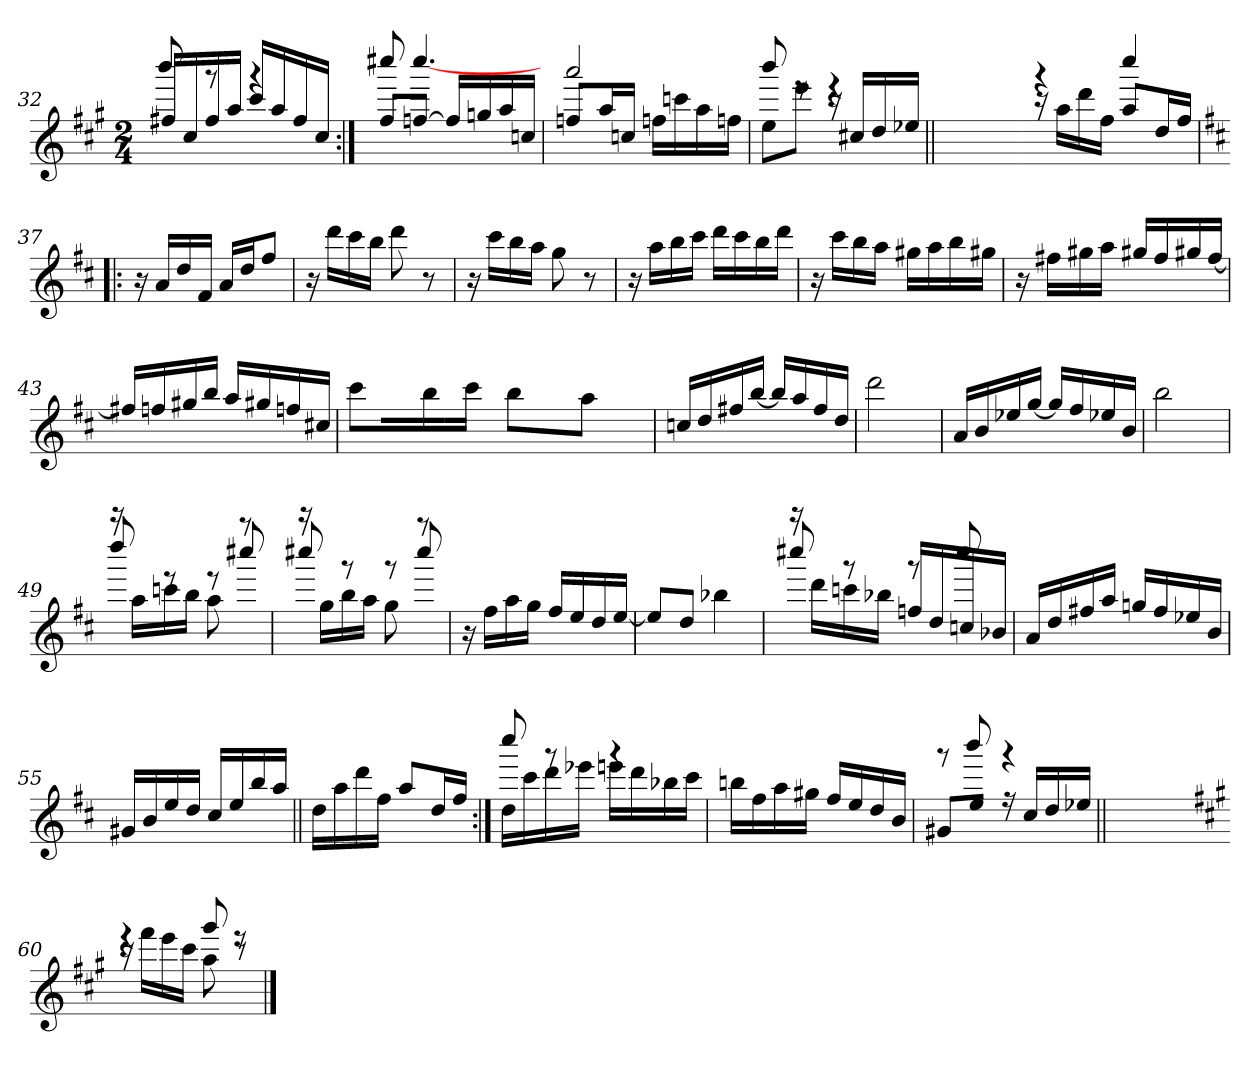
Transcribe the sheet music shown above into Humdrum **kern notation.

**kern
*part1
*staff1
*clefG2
*k[f#c#g#]
*A:
*M2/4
=32
*^
16ff#X/LL	8bbb!/
16cc#/	.
16ff#/	8rfff
16aa/JJ	.
16ccc#/LL	4rfff
16aa/	.
16ff#/	.
16cc#/JJ	.
!!LO:LB:g=z	!!
=33:|!	=33:|!
8ff#/L	8cccc#X!/
[<8ffn/J	[>4.cccc#!/
16ff/LL]	.
16ggn/	.
16aa/	.
16ccn/JJ	.
=34	=34
!	!LO:N:head=open
8ffn/L	2aaa!/
16aa/L	.
16ccn/JJ	.
16ffn\LL	.
16cccn\	.
16aa\	.
16ffn\JJ	.
=35	=35
8ee\L	8bbb!/
8eee\J	8reee
16r	4reee
16cc#X/LL	.
16dd/	.
16ee-X/JJ	.
*v	*v
=35X351||
2ryy
!!LO:PB:g=z
=36-
*^
16r	4rfff
16aa\LL	.
16ddd\	.
16ff#\JJ	.
8aa/L	4cccc#!/
16dd/L	.
16ff#/JJ	.
*v	*v
=37!|:
*k[f#c#]
*D:
16r
16a/LL
16dd/
16f#/JJ
16a/LL
16dd/J
8ff#/J
=38
16r
16ddd\LL
16ccc#\
16bb\JJ
8ddd\
8r
=39
16r
16ccc#\LL
16bb\
16aa\JJ
8gg\
8r
!!LO:LB:g=z
=40
16r
16aa\LL
16bb\
16ccc#\JJ
16ddd\LL
16ccc#\
16bb\
16ddd\JJ
=41
16r
16ccc#\LL
16bb\
16aa\JJ
16gg#X\LL
16aa\
16bb\
16gg#X\JJ
=42
16r
16ff#X\LL
16gg#X\
16aa\JJ
16gg#X/LL
16ff#/
16gg#X/
[16ff#/JJ
=43
16ff#X/LL]
16ffn/
16gg#X/
16bb/JJ
16aa/LL
16gg#X/
16ffn/
16cc#X/JJ
!!LO:LB:g=z
=44
8ccc#\L
16ryy
16ryy
16bb\L
16ryy
16ccc#\JJ
16ryy
8bb\L
16ryy
16ryy
8aa\J
16ryy
16ryy
=45
16ccn/LL
16dd/
16ff#X/
[16bb/JJ
16bb/LL]
16aa/
16ff#/
16dd/JJ
=46
2ddd\
=47
16a/LL
16b/
16ee-X/
[16gg/JJ
16gg/LL]
16ff#/
16ee-X/
16b/JJ
!!LO:LB:g=z
=48
2bb\
=49
*^
16r	8dddd!/
16aa\LL	.
16cccn\	8reee
16bb\JJ	.
8aa\	8reee
8r	8cccc#X!/
=50	=50
16r	8cccc#X!/
16gg\LL	.
16bb\	8rggg
16aa\JJ	.
8gg\	8rggg
8r	8cccc#!/
*v	*v
=51
16r
16ff#\LL
16aa\
16gg\JJ
16ff#/LL
16ee/
16dd/
[16ee/JJ
!!LO:LB:g=z
=52
8ee/L]
8dd/J
4bb-X\
=53
*^
16r	8cccc#X!/
16ddd\LL	.
16cccn\	8rggg
16bb-X\JJ	.
16ffn/LL	8rggg
16dd/	.
16ccn/	8cccc#!/
16b-X/JJ	.
*v	*v
=54
16a/LL
16dd/
16ff#X/
16aa/JJ
16ggn/LL
16ff#/
16ee-X/
16b/JJ
=55
16g#X/LL
16b/
16ee/
16dd/JJ
16cc#/LL
16ee/
16bb/
16aa/JJ
!!LO:LB:g=z
=56||
16dd\LL
16aa\
16ddd\
16ff#\JJ
8aa/L
16dd/L
16ff#/JJ
=57:|!
*^
16dd\LL	8cccc#!/
16ccc#\	.
16ddd\	8rfff
16eee-X\JJ	.
16eeen\LL	4rfff
16ddd\	.
16bb-X\	.
16ccc#\JJ	.
*v	*v
=58
16bbn\LL
16ff#\
16aa\
16gg#X\JJ
16ff#/LL
16ee/
16dd/
16b/JJ
=59
*^
8g#X/L	8rfff
8ee/J	8bbb!/
16r	4rfff
16cc#/LL	.
16dd/	.
16ee-X/JJ	.
*v	*v
=59X592||
2ryy
!!LO:LB:g=z
=60-
*k[f#c#g#]
*A:
*^
16r	4rddd
16fff#\LL	.
16eee\	.
16ccc#\JJ	.
8aa\	8ggg#!/
8r	8rddd
*v	*v
==
*-
